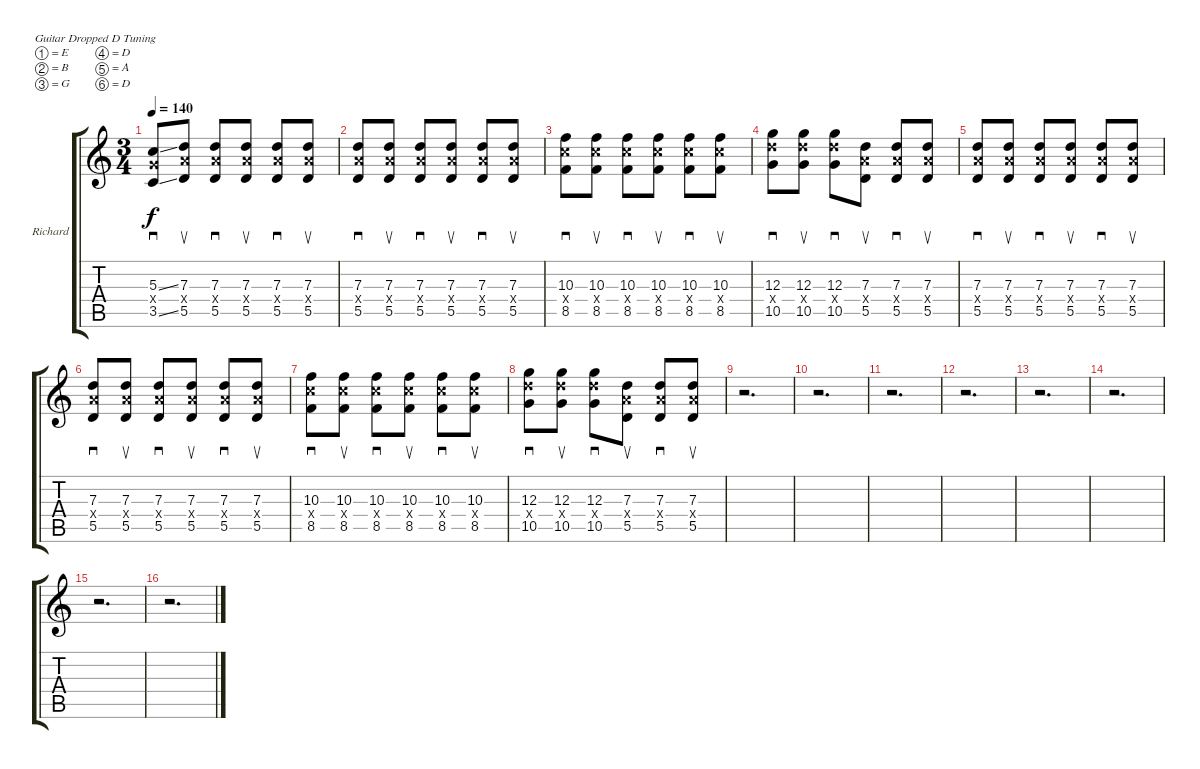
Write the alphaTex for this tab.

\bracketExtendMode groupsimilarinstruments
\firstSystemTrackNameOrientation horizontal
\otherSystemsTrackNameOrientation horizontal
\track ("Richard Z. Kruspe" "Richard") {instrument electricguitarclean}
\staff {score tabs}
\tuning (E4 B3 G3 D3 A2 D2)
\ts (3 4)
\tempo 140
\clef g2
\ks c
(5.3{ss} 5.4{x} 3.5{ss}).8{sd dy f} (7.3 7.4{x} 5.5).8{su} (7.3 7.4{x} 5.5).8{sd} (7.3 7.4{x} 5.5).8{su} (7.3 7.4{x} 5.5).8{sd} (7.3 7.4{x} 5.5).8{su} |
(7.3 7.4{x} 5.5).8{sd} (7.3 7.4{x} 5.5).8{su} (7.3 7.4{x} 5.5).8{sd} (7.3 7.4{x} 5.5).8{su} (7.3 7.4{x} 5.5).8{sd} (7.3 7.4{x} 5.5).8{su} |
(10.3 10.4{x} 8.5).8{sd} (10.3 10.4{x} 8.5).8{su} (10.3 10.4{x} 8.5).8{sd} (10.3 10.4{x} 8.5).8{su} (10.3 10.4{x} 8.5).8{sd} (10.3 10.4{x} 8.5).8{su} |
(12.3 12.4{x} 10.5).8{sd} (12.3 12.4{x} 10.5).8{su} (12.3 12.4{x} 10.5).8{sd} (7.3 7.4{x} 5.5).8{su} (7.3 7.4{x} 5.5).8{sd} (7.3 7.4{x} 5.5).8{su} |
(7.3 7.4{x} 5.5).8{sd} (7.3 7.4{x} 5.5).8{su} (7.3 7.4{x} 5.5).8{sd} (7.3 7.4{x} 5.5).8{su} (7.3 7.4{x} 5.5).8{sd} (7.3 7.4{x} 5.5).8{su} |
(7.3 7.4{x} 5.5).8{sd} (7.3 7.4{x} 5.5).8{su} (7.3 7.4{x} 5.5).8{sd} (7.3 7.4{x} 5.5).8{su} (7.3 7.4{x} 5.5).8{sd} (7.3 7.4{x} 5.5).8{su} |
(10.3 10.4{x} 8.5).8{sd} (10.3 10.4{x} 8.5).8{su} (10.3 10.4{x} 8.5).8{sd} (10.3 10.4{x} 8.5).8{su} (10.3 10.4{x} 8.5).8{sd} (10.3 10.4{x} 8.5).8{su} |
(12.3 12.4{x} 10.5).8{sd} (12.3 12.4{x} 10.5).8{su} (12.3 12.4{x} 10.5).8{sd} (7.3 7.4{x} 5.5).8{su} (7.3 7.4{x} 5.5).8{sd} (7.3 7.4{x} 5.5).8{su} |
r.2{d} |
r.2{d} |
r.2{d} |
r.2{d} |
r.2{d} |
r.2{d} |
r.2{d} |
r.2{d}
